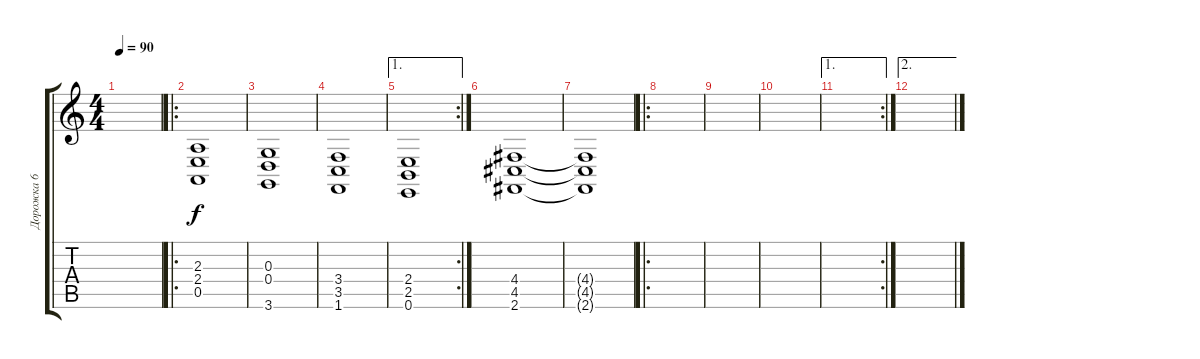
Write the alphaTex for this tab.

\track ("Дорожка 6" "Дорожка 6") {instrument pad4choir}
\staff {score tabs}
\tuning (E4 B3 G3 D3 A2 E2) {hide}
\ts (4 4)
\tempo 90
\clef g2
\ks c
|
\ro
(2.3 2.4 0.5).1 |
(0.3 0.4 3.6).1 |
(3.4 3.5 1.6).1 |
\ae 1
\rc 2
(2.4 2.5 0.6).1 |
(4.4 4.5 2.6).1 |
(4.4{t} 4.5{t} 2.6{t}).1 |
\ro
|
|
|
\ae 1
\rc 2
|
\ae 2
